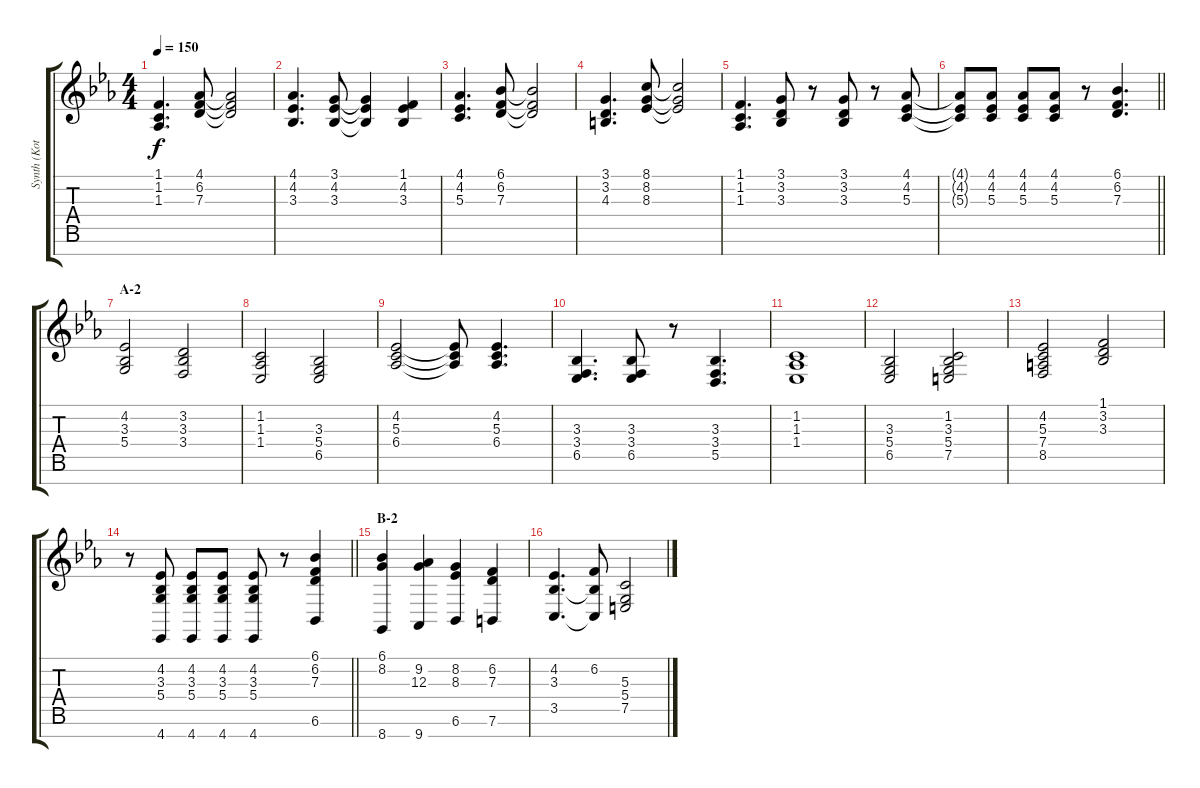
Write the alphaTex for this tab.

\track ("Synth (Kotobuki Tsumugi)" "Synth (Kot") {instrument churchorgan}
\staff {score tabs}
\tuning (E4 B3 G3 D3 A2 E2 B1) {hide}
\ts (4 4)
\tempo 150
\clef g2
\ks eb
(1.1 1.2 1.3).4{d dy f} (4.1 6.2 7.3).8 (4.1{t} 6.2{t} 7.3{t}).2 |
(4.1 4.2 3.3).4{d} (3.1 4.2 3.3).8 (3.1{t} 4.2{t} 3.3{t}).4 (1.1 4.2 3.3).4 |
(4.1 4.2 5.3).4{d} (6.1 6.2 7.3).8 (6.1{t} 6.2{t} 7.3{t}).2 |
(3.1 3.2 4.3).4{d} (8.1 8.2 8.3).8 (8.1{t} 8.2{t} 8.3{t}).2 |
(1.1 1.2 1.3).4{d} (3.1 3.2 3.3).8 r.8 (3.1 3.2 3.3).8 r.8 (4.1 4.2 5.3).8 |
\barLineRight lightlight
(4.1{t} 4.2{t} 5.3{t}).8 (4.1 4.2 5.3).8 (4.1 4.2 5.3).8 (4.1 4.2 5.3).8 r.8 (6.1 6.2 7.3).4{d} |
\section ("" "A-2")
(4.2 3.3 5.4).2 (3.2 3.3 3.4).2 |
(1.2 1.3 1.4).2 (3.3 5.4 6.5).2 |
(4.2 5.3 6.4).2 (4.2{t} 5.3{t} 6.4{t}).8 (4.2 5.3 6.4).4{d} |
(3.3 3.4 6.5).4{d} (3.3 3.4 6.5).8 r.8 (3.3 3.4 5.5).4{d} |
(1.2 1.3 1.4).1 |
(3.3 5.4 6.5).2 (1.2 3.3 5.4 7.5).2 |
(4.2 5.3 7.4 8.5).2 (1.1 3.2 3.3).2 |
\barLineRight lightlight
r.8 (4.2 3.3 5.4 4.7).8 (4.2 3.3 5.4 4.7).8 (4.2 3.3 5.4 4.7).8 (4.2 3.3 5.4 4.7).8 r.8 (6.1 6.2 7.3 6.6).4 |
\section ("" "B-2")
(6.1 8.2 8.7).4 (9.2 12.3 9.7).4 (8.2 8.3 6.6).4 (6.2 7.3 7.6).4 |
(4.2 3.3 3.5).4{d} (6.2 3.3{t} 3.5{t}).8 (5.3 5.4 7.5).2
